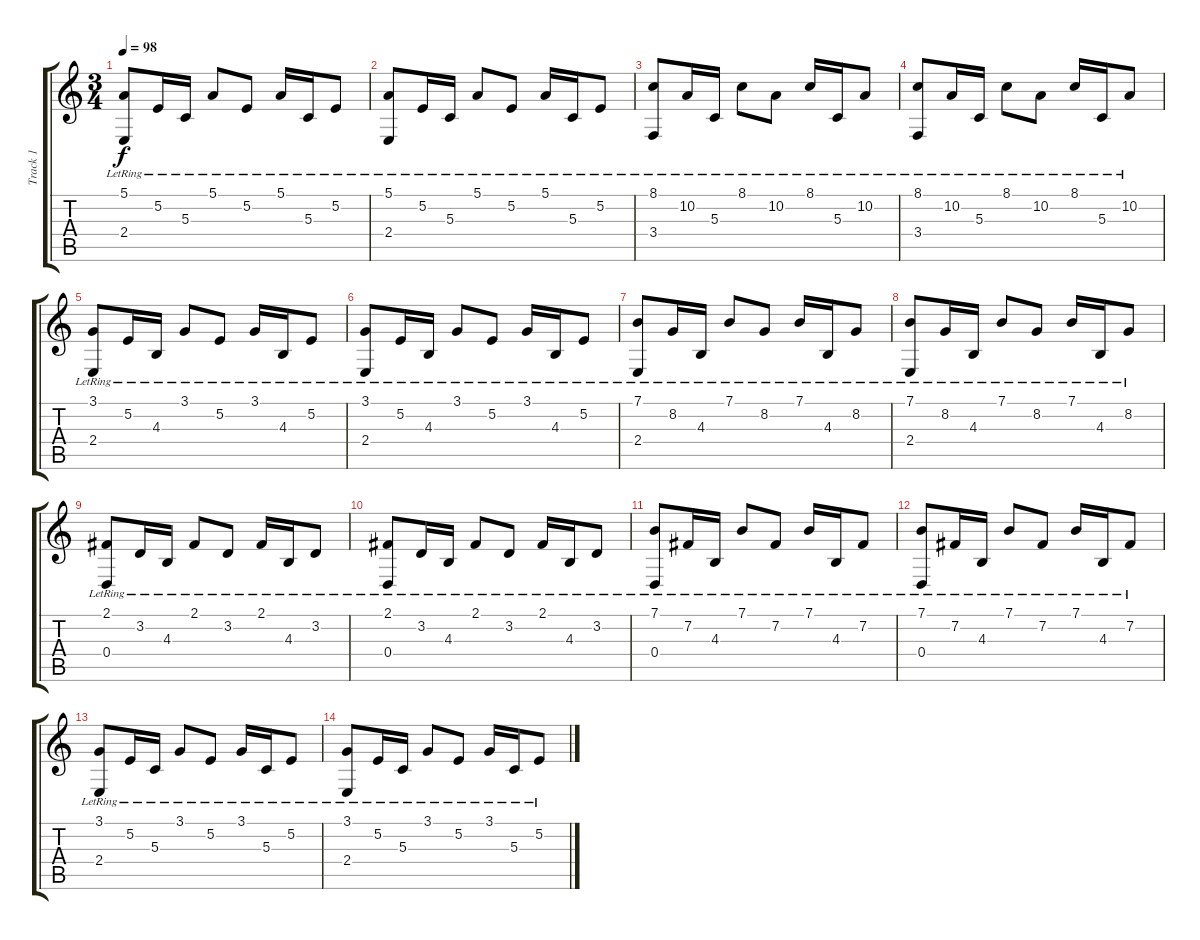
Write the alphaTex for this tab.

\track ("Track 1" "Track 1") {instrument acousticgrandpiano}
\staff {score tabs}
\tuning (E4 B3 G3 D3 A2 E2) {hide}
\ts (3 4)
\tempo 98
\clef g2
\ks c
(5.1{lr} 2.4{lr}).8{dy f} 5.2{lr}.16 5.3{lr}.16 5.1{lr}.8 5.2{lr}.8 5.1{lr}.16 5.3{lr}.16 5.2{lr}.8 |
(5.1{lr} 2.4{lr}).8 5.2{lr}.16 5.3{lr}.16 5.1{lr}.8 5.2{lr}.8 5.1{lr}.16 5.3{lr}.16 5.2{lr}.8 |
(8.1{lr} 3.4{lr}).8 10.2{lr}.16 5.3{lr}.16 8.1{lr}.8 10.2{lr}.8 8.1{lr}.16 5.3{lr}.16 10.2{lr}.8 |
(8.1{lr} 3.4{lr}).8 10.2{lr}.16 5.3{lr}.16 8.1{lr}.8 10.2{lr}.8 8.1{lr}.16 5.3{lr}.16 10.2{lr}.8 |
(3.1{lr} 2.4{lr}).8 5.2{lr}.16 4.3{lr}.16 3.1{lr}.8 5.2{lr}.8 3.1{lr}.16 4.3{lr}.16 5.2{lr}.8 |
(3.1{lr} 2.4{lr}).8 5.2{lr}.16 4.3{lr}.16 3.1{lr}.8 5.2{lr}.8 3.1{lr}.16 4.3{lr}.16 5.2{lr}.8 |
(7.1{lr} 2.4{lr}).8 8.2{lr}.16 4.3{lr}.16 7.1{lr}.8 8.2{lr}.8 7.1{lr}.16 4.3{lr}.16 8.2{lr}.8 |
(7.1{lr} 2.4{lr}).8{volume 4} 8.2{lr}.16 4.3{lr}.16 7.1{lr}.8 8.2{lr}.8 7.1{lr}.16 4.3{lr}.16 8.2{lr}.8 |
(2.1{lr} 0.4{lr}).8 3.2{lr}.16 4.3{lr}.16 2.1{lr}.8 3.2{lr}.8 2.1{lr}.16 4.3{lr}.16 3.2{lr}.8 |
(2.1{lr} 0.4{lr}).8 3.2{lr}.16 4.3{lr}.16 2.1{lr}.8 3.2{lr}.8 2.1{lr}.16 4.3{lr}.16 3.2{lr}.8 |
(7.1{lr} 0.4{lr}).8 7.2{lr}.16 4.3{lr}.16 7.1{lr}.8 7.2{lr}.8 7.1{lr}.16 4.3{lr}.16 7.2{lr}.8 |
(7.1{lr} 0.4{lr}).8 7.2{lr}.16 4.3{lr}.16 7.1{lr}.8 7.2{lr}.8 7.1{lr}.16 4.3{lr}.16 7.2{lr}.8 |
(3.1{lr} 2.4{lr}).8 5.2{lr}.16 5.3{lr}.16 3.1{lr}.8{volume 0} 5.2{lr}.8 3.1{lr}.16 5.3{lr}.16 5.2{lr}.8 |
(3.1{lr} 2.4{lr}).8 5.2{lr}.16 5.3{lr}.16 3.1{lr}.8 5.2{lr}.8 3.1{lr}.16 5.3{lr}.16 5.2{lr}.8
